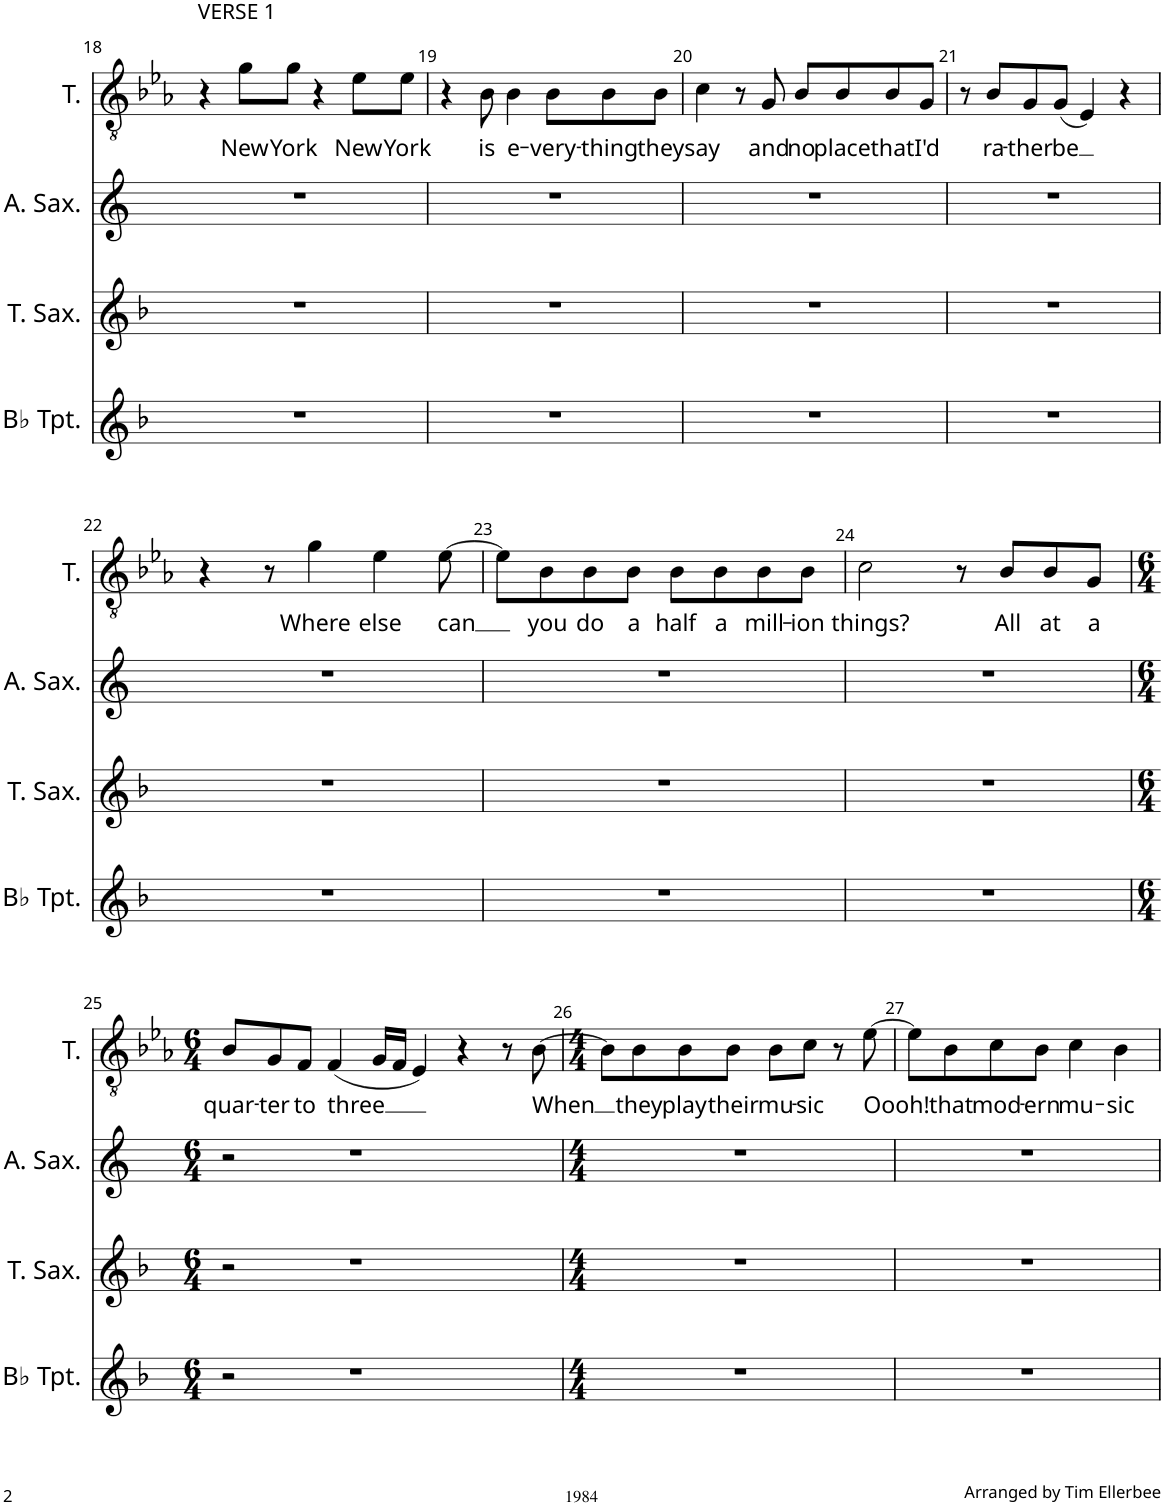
**kern	**kern	**kern	**kern	**text
*part4	*part3	*part2	*part1	*part1
*staff4	*staff3	*staff2	*staff1	*staff1
*I"Bb Trumpet	*I"Tenor Saxophone	*I"Alto Saxophone	*I"Tenor	*
*I'Bb Tpt.	*I'T. Sax.	*I'A. Sax.	*I'T.	*
!!LO:PB:g=z
*clefG2	*clefG2	*clefG2	*clefGv2	*
*Trd1c2	*Trd8c14	*Trd5c9	*	*
*k[b-]	*k[b-]	*k[]	*k[b-e-a-]	*
*M4/4	*M4/4	*M4/4	*M4/4	*
=18	=18	=18	=18	=18
!	!	!	!LO:TX:a:t=VERSE 1	!
1r	1r	1r	4r	.
!	!	!	!	!LO:LY:b
.	.	.	8g\L	New
!	!	!	!	!LO:LY:b
.	.	.	8g\J	York
.	.	.	4r	.
!	!	!	!	!LO:LY:b
.	.	.	8e-\L	New
!	!	!	!	!LO:LY:b
.	.	.	8e-\J	York
=19	=19	=19	=19	=19
1r	1r	1r	4r	.
!	!	!	!	!LO:LY:b
.	.	.	8B-\	is
!	!	!	!	!LO:LY:b
.	.	.	4B-\	e-
!	!	!	!	!LO:LY:b
.	.	.	8B-\L	-very-
!	!	!	!	!LO:LY:b
.	.	.	8B-\	-thing
!	!	!	!	!LO:LY:b
.	.	.	8B-\J	they
=20	=20	=20	=20	=20
!	!	!	!	!LO:LY:b
1r	1r	1r	4c\	say
.	.	.	8r	.
!	!	!	!	!LO:LY:b
.	.	.	8G/	and
!	!	!	!	!LO:LY:b
.	.	.	8B-/L	no
!	!	!	!	!LO:LY:b
.	.	.	8B-/	place
!	!	!	!	!LO:LY:b
.	.	.	8B-/	that
!	!	!	!	!LO:LY:b
.	.	.	8G/J	I'd
=21	=21	=21	=21	=21
1r	1r	1r	8r	.
!	!	!	!	!LO:LY:b
.	.	.	8B-/L	ra-
!	!	!	!	!LO:LY:b
.	.	.	8G/	-ther
!	!	!	!	!LO:LY:b
.	.	.	(8G/J	be
.	.	.	4E-/)	.
.	.	.	4r	.
!!LO:LB:g=z
=22	=22	=22	=22	=22
1r	1r	1r	4r	.
.	.	.	8r	.
!	!	!	!	!LO:LY:b
.	.	.	4g\	Where
!	!	!	!	!LO:LY:b
.	.	.	4e-\	else
!	!	!	!	!LO:LY:b
.	.	.	[8e-\	can
=23	=23	=23	=23	=23
1r	1r	1r	8e-\L]	.
!	!	!	!	!LO:LY:b
.	.	.	8B-\	you
!	!	!	!	!LO:LY:b
.	.	.	8B-\	do
!	!	!	!	!LO:LY:b
.	.	.	8B-\J	a
!	!	!	!	!LO:LY:b
.	.	.	8B-\L	half
!	!	!	!	!LO:LY:b
.	.	.	8B-\	a
!	!	!	!	!LO:LY:b
.	.	.	8B-\	mill-
!	!	!	!	!LO:LY:b
.	.	.	8B-\J	-ion
=24	=24	=24	=24	=24
!	!	!	!	!LO:LY:b
1r	1r	1r	2c\	things?
.	.	.	8r	.
!	!	!	!	!LO:LY:b
.	.	.	8B-/L	All
!	!	!	!	!LO:LY:b
.	.	.	8B-/	at
!	!	!	!	!LO:LY:b
.	.	.	8G/J	a
!!LO:LB:g=z
=25	=25	=25	=25	=25
*M6/4	*M6/4	*M6/4	*M6/4	*
!	!	!	!	!LO:LY:b
2r	2r	2r	8B-/L	quar-
!	!	!	!	!LO:LY:b
.	.	.	8G/	-ter
!	!	!	!	!LO:LY:b
.	.	.	8F/J	to
!	!	!	!	!LO:LY:b
.	.	.	(4F/	three
1r	1r	1r	.	.
.	.	.	16G/LL	.
.	.	.	16F/JJ	.
.	.	.	4E-/)	.
.	.	.	4r	.
.	.	.	8r	.
!	!	!	!	!LO:LY:b
.	.	.	[8B-\	When
=26	=26	=26	=26	=26
*M4/4	*M4/4	*M4/4	*M4/4	*
1r	1r	1r	8B-\L]	.
!	!	!	!	!LO:LY:b
.	.	.	8B-\	they
!	!	!	!	!LO:LY:b
.	.	.	8B-\	play
!	!	!	!	!LO:LY:b
.	.	.	8B-\J	their
!	!	!	!	!LO:LY:b
.	.	.	8B-\L	mu-
!	!	!	!	!LO:LY:b
.	.	.	8c\J	-sic
.	.	.	8r	.
!	!	!	!	!LO:LY:b
.	.	.	[8e-\	Oooh!
=27	=27	=27	=27	=27
1r	1r	1r	8e-\L]	.
!	!	!	!	!LO:LY:b
.	.	.	8B-\	that
!	!	!	!	!LO:LY:b
.	.	.	8c\	mod-
!	!	!	!	!LO:LY:b
.	.	.	8B-\J	-ern
!	!	!	!	!LO:LY:b
.	.	.	4c\	mu-
!	!	!	!	!LO:LY:b
.	.	.	4B-\	-sic
=	=	=	=	=
*-	*-	*-	*-	*-
